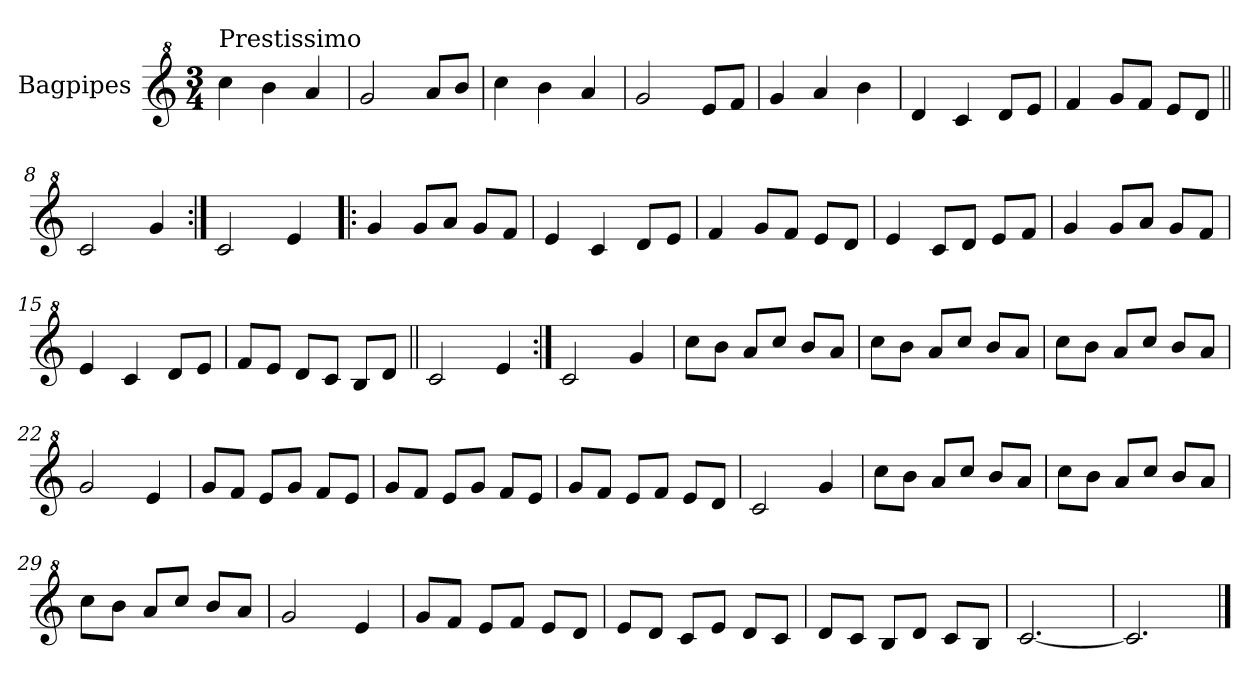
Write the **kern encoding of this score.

**kern
*part1
*staff1
*I"Bagpipes
*I'Bag
*clefG^2
*k[]
*C:
*M3/4
=1
!LO:TX:a:t=Prestissimo
4ccc\
4bb\
4aa/
=2
2gg/
8aa/L
8bb/J
=3
4ccc\
4bb\
4aa/
=4
2gg/
8ee/L
8ff/J
=5
4gg/
4aa/
4bb\
=6
4dd/
4cc/
8dd/L
8ee/J
=7
4ff/
8gg/L
8ff/J
8ee/L
8dd/J
=8||
2cc/
4gg/
=9:|!
2cc/
4ee/
=10!|:
4gg/
8gg/L
8aa/J
8gg/L
8ff/J
=11
4ee/
4cc/
8dd/L
8ee/J
!!LO:LB:g=z
=12
4ff/
8gg/L
8ff/J
8ee/L
8dd/J
=13
4ee/
8cc/L
8dd/J
8ee/L
8ff/J
=14
4gg/
8gg/L
8aa/J
8gg/L
8ff/J
=15
4ee/
4cc/
8dd/L
8ee/J
=16
8ff/L
8ee/J
8dd/L
8cc/J
8b/L
8dd/J
=17||
2cc/
4ee/
=18:|!
2cc/
4gg/
=19
8ccc\L
8bb\J
8aa/L
8ccc/J
8bb/L
8aa/J
=20
8ccc\L
8bb\J
8aa/L
8ccc/J
8bb/L
8aa/J
!!LO:LB:g=z
=21
8ccc\L
8bb\J
8aa/L
8ccc/J
8bb/L
8aa/J
=22
2gg/
4ee/
=23
8gg/L
8ff/J
8ee/L
8gg/J
8ff/L
8ee/J
=24
8gg/L
8ff/J
8ee/L
8gg/J
8ff/L
8ee/J
=25
8gg/L
8ff/J
8ee/L
8ff/J
8ee/L
8dd/J
=26
2cc/
4gg/
=27
8ccc\L
8bb\J
8aa/L
8ccc/J
8bb/L
8aa/J
=28
8ccc\L
8bb\J
8aa/L
8ccc/J
8bb/L
8aa/J
!!LO:LB:g=z
=29
8ccc\L
8bb\J
8aa/L
8ccc/J
8bb/L
8aa/J
=30
2gg/
4ee/
=31
8gg/L
8ff/J
8ee/L
8ff/J
8ee/L
8dd/J
=32
8ee/L
8dd/J
8cc/L
8ee/J
8dd/L
8cc/J
=33
8dd/L
8cc/J
8b/L
8dd/J
8cc/L
8b/J
=34
[2.cc/
=35
2.cc/]
==
*-
